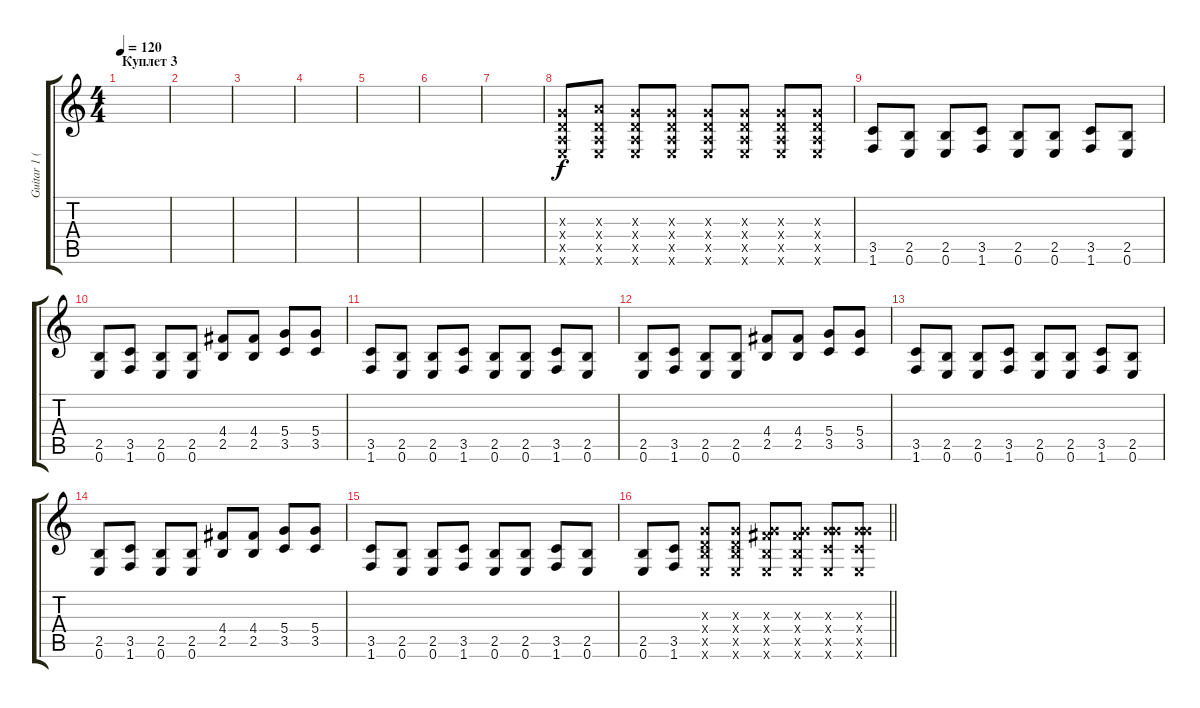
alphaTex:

\track ("Guitar 1 (Cаня)" "Guitar 1 (") {instrument distortionguitar}
\staff {score tabs}
\tuning (E4 B3 G3 D3 A2 E2) {hide}
\ts (4 4)
\section ("" "Куплет 3")
\tempo 120
\clef g2
\ks c
|
|
|
|
|
|
|
(0.3{x} 0.4{x} 0.5{x} 0.6{x}).8 (2.3{x} 0.4{x} 0.5{x} 0.6{x}).8 (0.3{x} 0.4{x} 0.5{x} 0.6{x}).8 (0.3{x} 0.4{x} 0.5{x} 0.6{x}).8 (0.3{x} 0.4{x} 0.5{x} 0.6{x}).8 (0.3{x} 0.4{x} 0.5{x} 0.6{x}).8 (0.3{x} 0.4{x} 0.5{x} 0.6{x}).8 (0.3{x} 0.4{x} 0.5{x} 0.6{x}).8 |
(3.5 1.6).8 (2.5 0.6).8 (2.5 0.6).8 (3.5 1.6).8 (2.5 0.6).8 (2.5 0.6).8 (3.5 1.6).8 (2.5 0.6).8 |
(2.5 0.6).8 (3.5 1.6).8 (2.5 0.6).8 (2.5 0.6).8 (4.4 2.5).8 (4.4 2.5).8 (5.4 3.5).8 (5.4 3.5).8 |
(3.5 1.6).8 (2.5 0.6).8 (2.5 0.6).8 (3.5 1.6).8 (2.5 0.6).8 (2.5 0.6).8 (3.5 1.6).8 (2.5 0.6).8 |
(2.5 0.6).8 (3.5 1.6).8 (2.5 0.6).8 (2.5 0.6).8 (4.4 2.5).8 (4.4 2.5).8 (5.4 3.5).8 (5.4 3.5).8 |
(3.5 1.6).8 (2.5 0.6).8 (2.5 0.6).8 (3.5 1.6).8 (2.5 0.6).8 (2.5 0.6).8 (3.5 1.6).8 (2.5 0.6).8 |
(2.5 0.6).8 (3.5 1.6).8 (2.5 0.6).8 (2.5 0.6).8 (4.4 2.5).8 (4.4 2.5).8 (5.4 3.5).8 (5.4 3.5).8 |
(3.5 1.6).8 (2.5 0.6).8 (2.5 0.6).8 (3.5 1.6).8 (2.5 0.6).8 (2.5 0.6).8 (3.5 1.6).8 (2.5 0.6).8 |
\barLineRight lightlight
(2.5 0.6).8 (3.5 1.6).8 (0.3{x} 0.4{x} 2.5{x} 0.6{x}).8 (0.3{x} 0.4{x} 2.5{x} 0.6{x}).8 (0.3{x} 4.4{x} 2.5{x} 0.6{x}).8 (0.3{x} 4.4{x} 2.5{x} 0.6{x}).8 (0.3{x} 5.4{x} 3.5{x} 0.6{x}).8 (0.3{x} 5.4{x} 3.5{x} 0.6{x}).8
